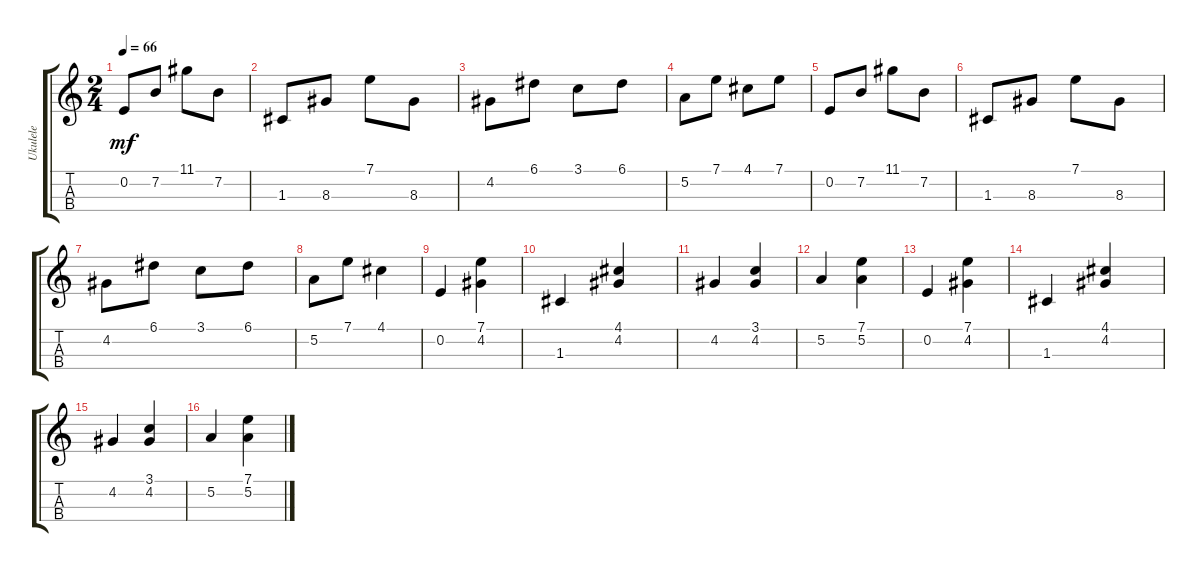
\track ("Ukulele" "Ukulele") {instrument shamisen}
\staff {score tabs}
\tuning (A4 E4 C4 G4) {hide}
\ts (2 4)
\tempo 66
\clef g2
\ks c
0.2.8{dy mf} 7.2.8 11.1.8 7.2.8 |
1.3.8 8.3.8 7.1.8 8.3.8 |
4.2.8 6.1.8 3.1.8 6.1.8 |
5.2.8 7.1.8 4.1.8 7.1.8 |
0.2.8 7.2.8 11.1.8 7.2.8 |
1.3.8 8.3.8 7.1.8 8.3.8 |
4.2.8 6.1.8 3.1.8 6.1.8 |
5.2.8 7.1.8 4.1.4 |
0.2.4 (7.1 4.2).4 |
1.3.4 (4.1 4.2).4 |
4.2.4 (3.1 4.2).4 |
5.2.4 (7.1 5.2).4 |
0.2.4 (7.1 4.2).4 |
1.3.4 (4.1 4.2).4 |
4.2.4 (3.1 4.2).4 |
5.2.4 (7.1 5.2).4
